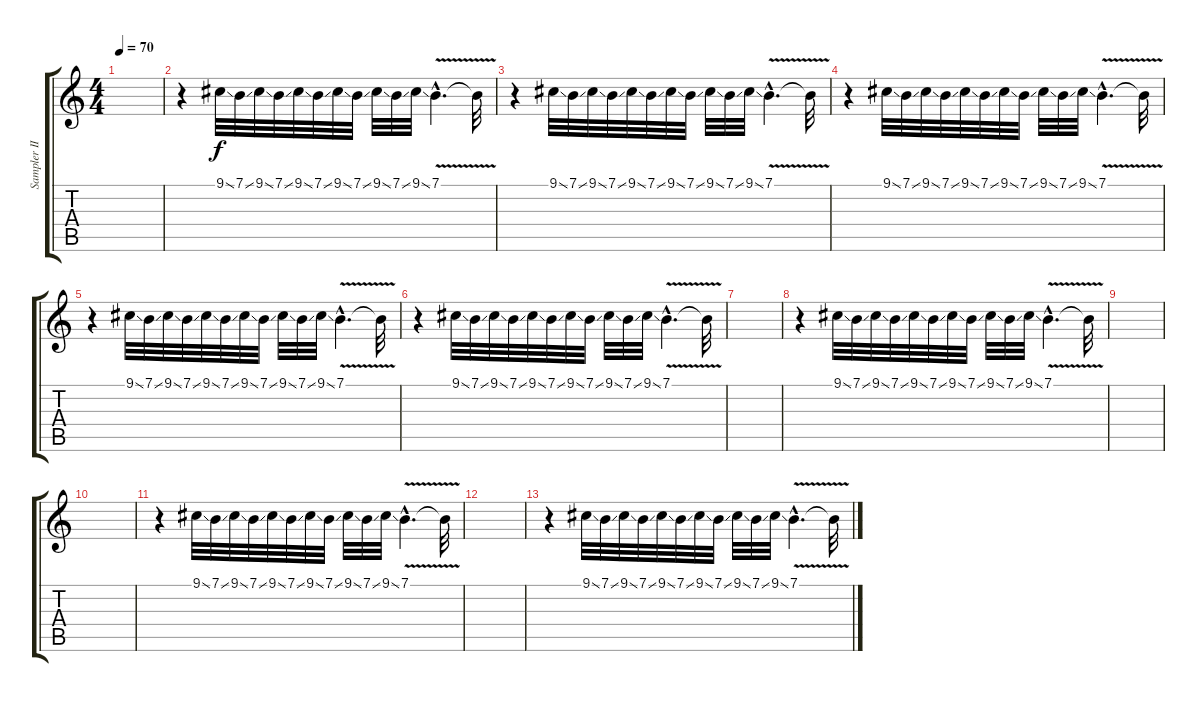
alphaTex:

\track ("Sampler II" "Sampler II") {instrument lead1square}
\staff {score tabs}
\tuning (E4 B3 G3 D3 A2 E2) {hide}
\ts (4 4)
\tempo 70
\clef g2
\ks c
|
r.4 9.1{ss}.32 7.1{ss}.32 9.1{ss}.32 7.1{ss}.32 9.1{ss}.32 7.1{ss}.32 9.1{ss}.32 7.1{ss}.32 9.1{ss}.32 7.1{ss}.32 9.1{ss}.32 7.1{v hac}.4{d} 7.1{t}.32 |
r.4 9.1{ss}.32 7.1{ss}.32 9.1{ss}.32 7.1{ss}.32 9.1{ss}.32 7.1{ss}.32 9.1{ss}.32 7.1{ss}.32 9.1{ss}.32 7.1{ss}.32 9.1{ss}.32 7.1{v hac}.4{d} 7.1{t}.32 |
r.4 9.1{ss}.32 7.1{ss}.32 9.1{ss}.32 7.1{ss}.32 9.1{ss}.32 7.1{ss}.32 9.1{ss}.32 7.1{ss}.32 9.1{ss}.32 7.1{ss}.32 9.1{ss}.32 7.1{v hac}.4{d} 7.1{t}.32 |
r.4 9.1{ss}.32 7.1{ss}.32 9.1{ss}.32 7.1{ss}.32 9.1{ss}.32 7.1{ss}.32 9.1{ss}.32 7.1{ss}.32 9.1{ss}.32 7.1{ss}.32 9.1{ss}.32 7.1{v hac}.4{d} 7.1{t}.32 |
r.4 9.1{ss}.32 7.1{ss}.32 9.1{ss}.32 7.1{ss}.32 9.1{ss}.32 7.1{ss}.32 9.1{ss}.32 7.1{ss}.32 9.1{ss}.32 7.1{ss}.32 9.1{ss}.32 7.1{v hac}.4{d} 7.1{t}.32 |
|
r.4 9.1{ss}.32 7.1{ss}.32 9.1{ss}.32 7.1{ss}.32 9.1{ss}.32 7.1{ss}.32 9.1{ss}.32 7.1{ss}.32 9.1{ss}.32 7.1{ss}.32 9.1{ss}.32 7.1{v hac}.4{d} 7.1{t}.32 |
|
|
r.4 9.1{ss}.32 7.1{ss}.32 9.1{ss}.32 7.1{ss}.32 9.1{ss}.32 7.1{ss}.32 9.1{ss}.32 7.1{ss}.32 9.1{ss}.32 7.1{ss}.32 9.1{ss}.32 7.1{v hac}.4{d} 7.1{t}.32 |
|
r.4 9.1{ss}.32 7.1{ss}.32 9.1{ss}.32 7.1{ss}.32 9.1{ss}.32 7.1{ss}.32 9.1{ss}.32 7.1{ss}.32 9.1{ss}.32 7.1{ss}.32 9.1{ss}.32 7.1{v hac}.4{d} 7.1{t}.32
